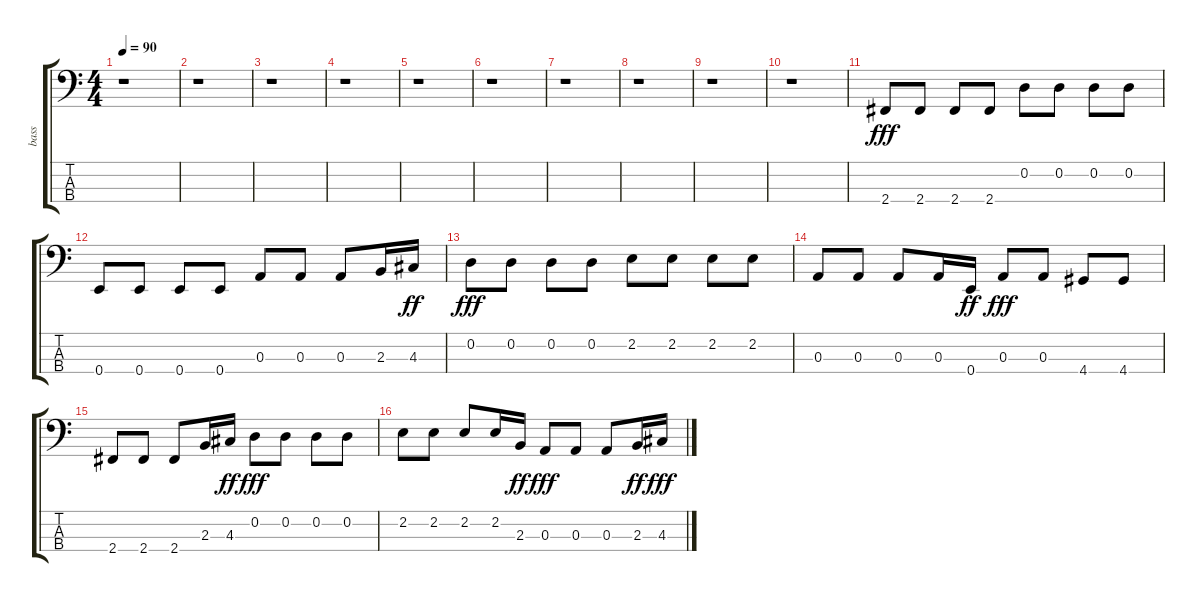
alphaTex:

\track ("bass" "bass") {instrument electricbasspick}
\staff {score tabs}
\tuning (G2 D2 A1 E1) {hide}
\ts (4 4)
\tempo 90
\clef f4
\ks c
r.1{dy fff instrument electricbasspick} |
r.1 |
r.1 |
r.1 |
r.1 |
r.1 |
r.1 |
r.1 |
r.1 |
r.1 |
2.4.8 2.4.8 2.4.8 2.4.8 0.2.8 0.2.8 0.2.8 0.2.8 |
0.4.8 0.4.8 0.4.8 0.4.8 0.3.8 0.3.8 0.3.8 2.3.16 4.3.16{dy ff} |
0.2.8{dy fff} 0.2.8 0.2.8 0.2.8 2.2.8 2.2.8 2.2.8 2.2.8 |
0.3.8 0.3.8 0.3.8 0.3.16 0.4.16{dy ff} 0.3.8{dy fff} 0.3.8 4.4.8 4.4.8 |
2.4.8 2.4.8 2.4.8 2.3.16 4.3.16{dy ff} 0.2.8{dy fff} 0.2.8 0.2.8 0.2.8 |
2.2.8 2.2.8 2.2.8 2.2.16 2.3.16{dy ff} 0.3.8{dy fff} 0.3.8 0.3.8 2.3.16{dy ff} 4.3.16{dy fff}
